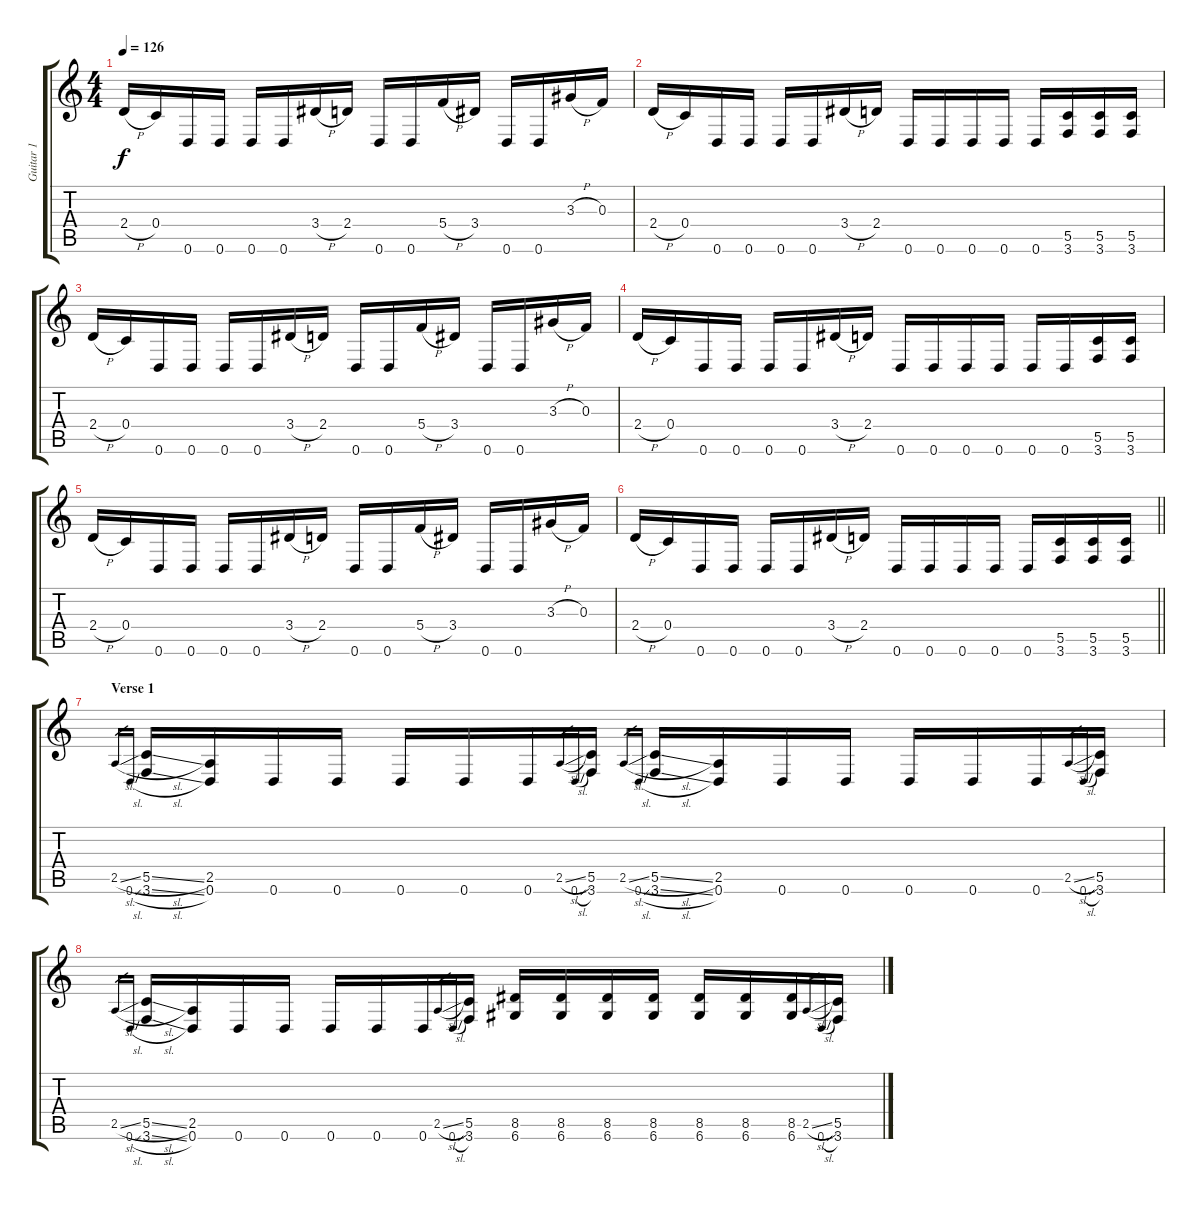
\track ("Guitar 1" "Guitar 1") {instrument distortionguitar}
\staff {score tabs}
\tuning (D4 A3 F3 C3 G2 D2) {hide}
\ts (4 4)
\tempo 126
\clef g2
\ks c
2.4{h}.16{dy f} 0.4.16 0.6.16 0.6.16 0.6.16 0.6.16 3.4{h}.16 2.4.16 0.6.16 0.6.16 5.4{h}.16 3.4.16 0.6.16 0.6.16 3.3{h}.16 0.3.16 |
2.4{h}.16 0.4.16 0.6.16 0.6.16 0.6.16 0.6.16 3.4{h}.16 2.4.16 0.6.16 0.6.16 0.6.16 0.6.16 0.6.16 (5.5 3.6).16 (5.5 3.6).16 (5.5 3.6).16 |
2.4{h}.16 0.4.16 0.6.16 0.6.16 0.6.16 0.6.16 3.4{h}.16 2.4.16 0.6.16 0.6.16 5.4{h}.16 3.4.16 0.6.16 0.6.16 3.3{h}.16 0.3.16 |
2.4{h}.16 0.4.16 0.6.16 0.6.16 0.6.16 0.6.16 3.4{h}.16 2.4.16 0.6.16 0.6.16 0.6.16 0.6.16 0.6.16 0.6.16 (5.5 3.6).16 (5.5 3.6).16 |
2.4{h}.16 0.4.16 0.6.16 0.6.16 0.6.16 0.6.16 3.4{h}.16 2.4.16 0.6.16 0.6.16 5.4{h}.16 3.4.16 0.6.16 0.6.16 3.3{h}.16 0.3.16 |
\barLineRight lightlight
2.4{h}.16 0.4.16 0.6.16 0.6.16 0.6.16 0.6.16 3.4{h}.16 2.4.16 0.6.16 0.6.16 0.6.16 0.6.16 0.6.16 (5.5 3.6).16 (5.5 3.6).16 (5.5 3.6).16 |
\section ("" "Verse 1")
2.5{sl}.16{gr} 0.6{sl}.16{gr} (5.5{sl} 3.6{sl}).16 (2.5 0.6).16 0.6.16 0.6.16 0.6.16 0.6.16 0.6.16 2.5{sl}.16{gr} 0.6{sl}.16{gr} (5.5 3.6).16 2.5{sl}.16{gr} 0.6{sl}.16{gr} (5.5{sl} 3.6{sl}).16 (2.5 0.6).16 0.6.16 0.6.16 0.6.16 0.6.16 0.6.16 2.5{sl}.16{gr} 0.6{sl}.16{gr} (5.5 3.6).16 |
2.5{sl}.16{gr} 0.6{sl}.16{gr} (5.5{sl} 3.6{sl}).16 (2.5 0.6).16 0.6.16 0.6.16 0.6.16 0.6.16 0.6.16 2.5{sl}.16{gr} 0.6{sl}.16{gr} (5.5 3.6).16 (8.5 6.6).16 (8.5 6.6).16 (8.5 6.6).16 (8.5 6.6).16 (8.5 6.6).16 (8.5 6.6).16 (8.5 6.6).16 2.5{sl}.16{gr} 0.6{sl}.16{gr} (5.5 3.6).16
